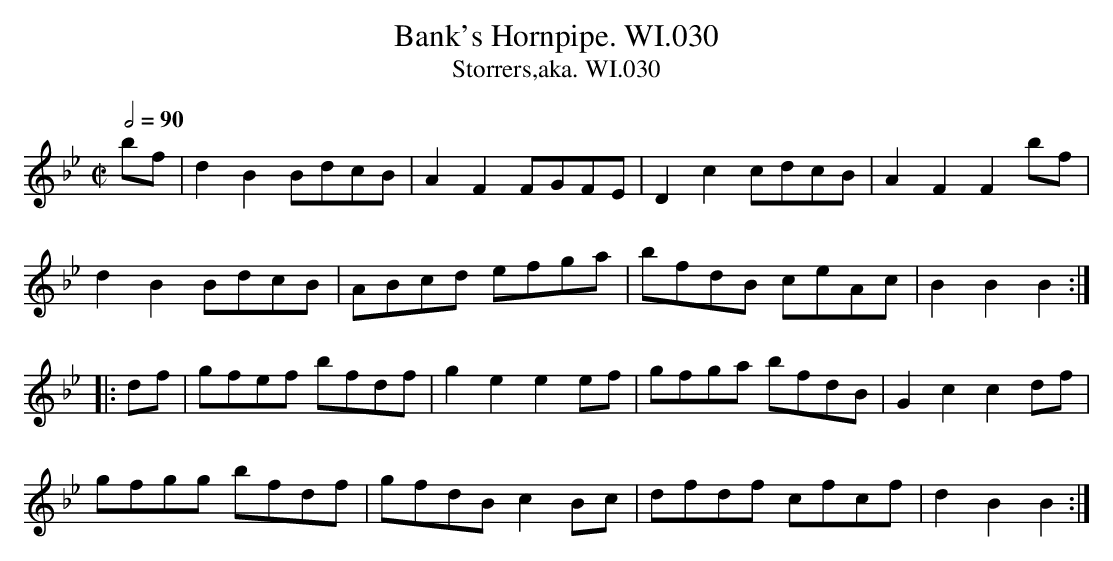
X:1
T:Bank's Hornpipe. WI.030
T:Storrers,aka. WI.030
M:C|
L:1/8
Q:1/2=90
K:Bb
bf|d2B2 BdcB|A2F2 FGFE|D2c2 cdcB|A2F2 F2bf|
d2B2 BdcB|ABcd efga|bfdB ceAc|B2B2 B2:|
|:df|gfef bfdf|g2e2 e2ef|gfga bfdB|G2c2 c2df|
gfgg bfdf|gfdB c2Bc|dfdf cfcf|d2B2 B2:|
